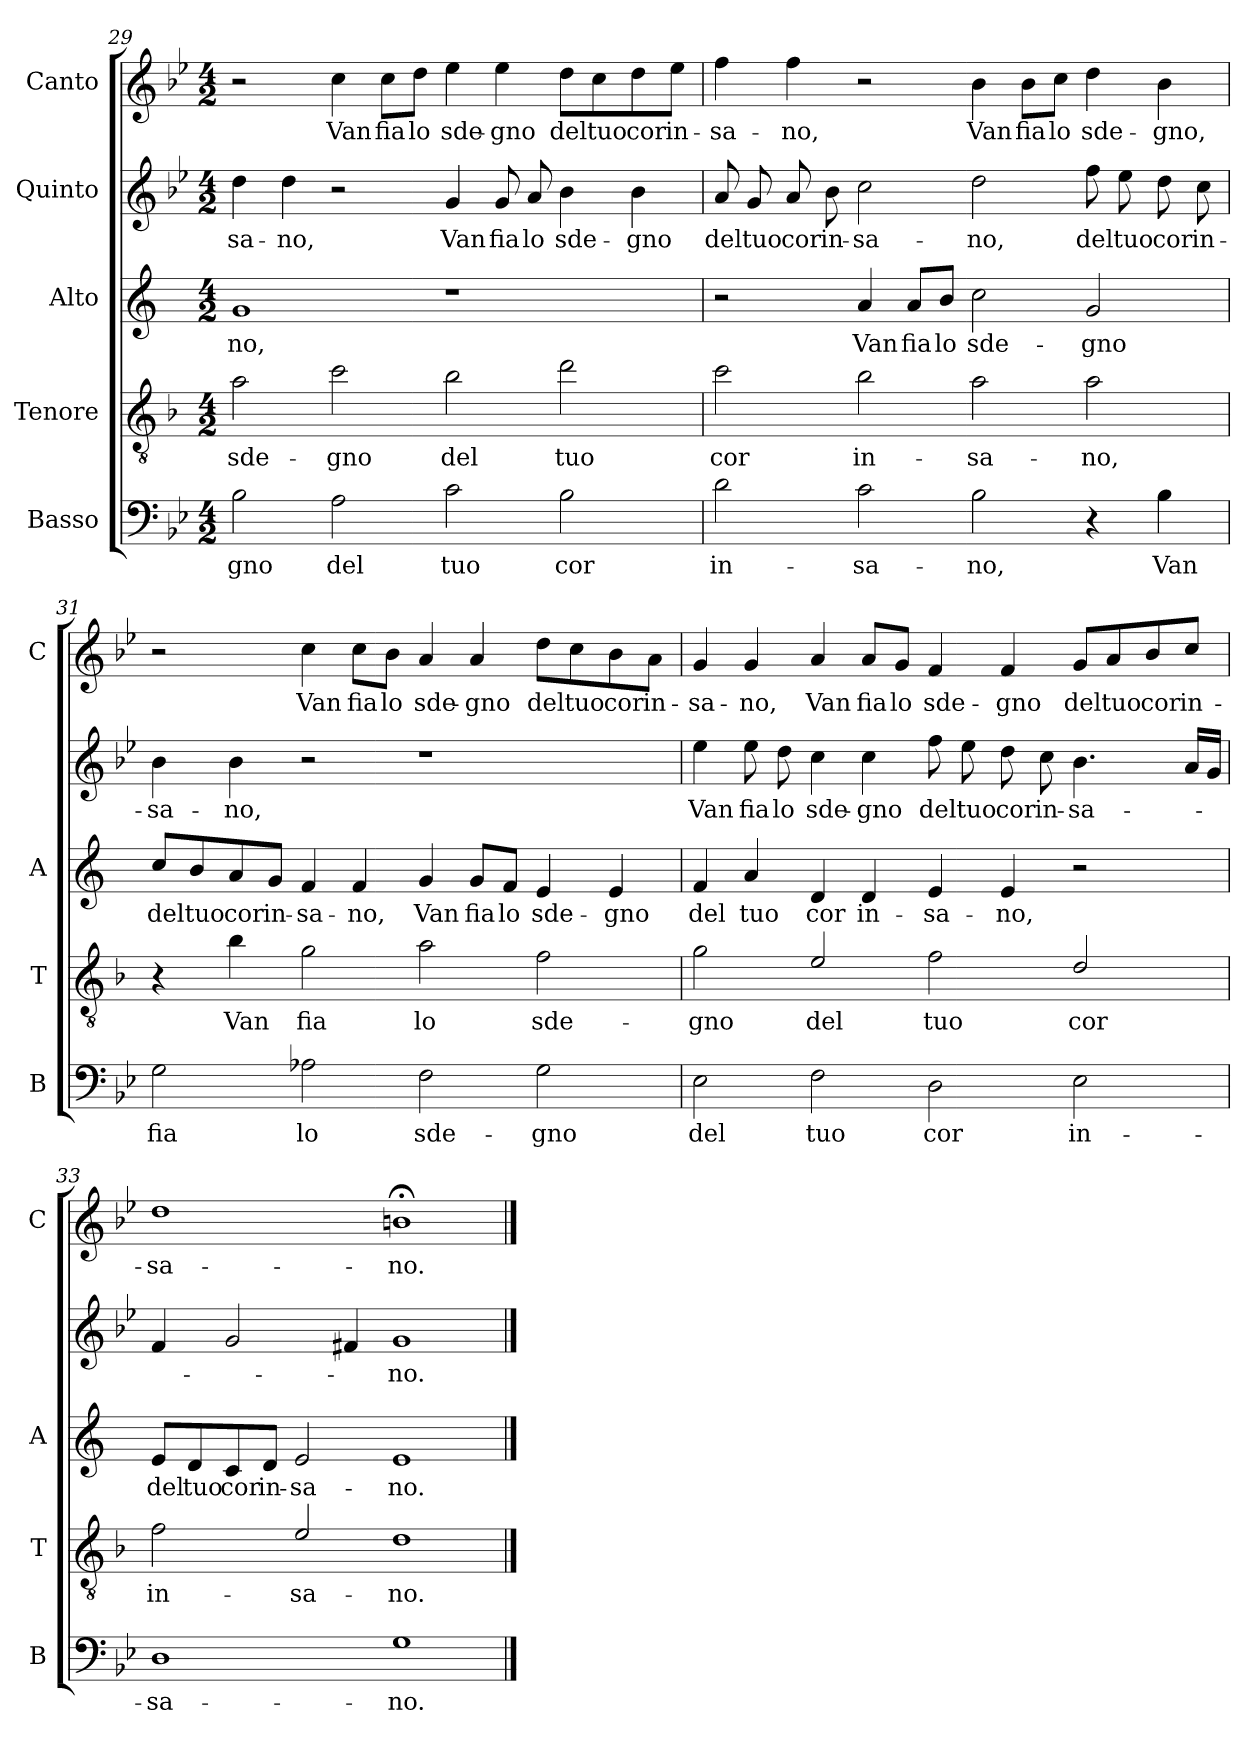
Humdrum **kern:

**kern	**text	**kern	**text	**kern	**text	**kern	**text	**kern	**text
*part5	*part5	*part4	*part4	*part3	*part3	*part2	*part2	*part1	*part1
*staff5	*staff5	*staff4	*staff4	*staff3	*staff3	*staff2	*staff2	*staff1	*staff1
*I"Basso	*	*I"Tenore	*	*I"Alto	*	*I"Quinto	*	*I"Canto	*
*I'B	*	*I'T	*	*I'A	*	*	*	*I'C	*
*clefF4	*	*clefGv2	*	*clefG2	*	*clefG2	*	*clefG2	*
*	*	*ITrd4c7	*	*ITrd1c2	*	*	*	*	*
*k[b-e-]	*	*k[b-e-]	*	*k[b-e-]	*	*k[b-e-]	*	*k[b-e-]	*
*B-:	*	*B-:	*	*B-:	*	*B-:	*	*B-:	*
*M4/2	*	*M4/2	*	*M4/2	*	*M4/2	*	*M4/2	*
=29	=29	=29	=29	=29	=29	=29	=29	=29	=29
!	!LO:LY:b	!	!LO:LY:b	!	!LO:LY:b	!	!LO:LY:b	!	!
2B-\	-gno	2d\	sde-	1f	-no,	4dd\	-sa-	2r	.
!	!	!	!	!	!	!	!LO:LY:b	!	!
.	.	.	.	.	.	4dd\	-no,	.	.
!	!LO:LY:b	!	!LO:LY:b	!	!	!	!	!	!LO:LY:b
2A\	del	2f\	-gno	.	.	2r	.	4cc\	Van
!	!	!	!	!	!	!	!	!	!LO:LY:b
.	.	.	.	.	.	.	.	8cc\L	fia
!	!	!	!	!	!	!	!	!	!LO:LY:b
.	.	.	.	.	.	.	.	8dd\J	lo
!	!LO:LY:b	!	!LO:LY:b	!	!	!	!LO:LY:b	!	!LO:LY:b
2c\	tuo	2e-\	del	1r	.	4g/	Van	4ee-\	sde-
!	!	!	!	!	!	!	!LO:LY:b	!	!LO:LY:b
.	.	.	.	.	.	8g/	fia	4ee-\	-gno
!	!	!	!	!	!	!	!LO:LY:b	!	!
.	.	.	.	.	.	8a/	lo	.	.
!	!LO:LY:b	!	!LO:LY:b	!	!	!	!LO:LY:b	!	!LO:LY:b
2B-\	cor	2g\	tuo	.	.	4b-\	sde-	8dd\L	del
!	!	!	!	!	!	!	!	!	!LO:LY:b
.	.	.	.	.	.	.	.	8cc\	tuo
!	!	!	!	!	!	!	!LO:LY:b	!	!LO:LY:b
.	.	.	.	.	.	4b-\	-gno	8dd\	cor
!	!	!	!	!	!	!	!	!	!LO:LY:b
.	.	.	.	.	.	.	.	8ee-\J	in-
!!LO:LB:g=z
=30	=30	=30	=30	=30	=30	=30	=30	=30	=30
!	!LO:LY:b	!	!LO:LY:b	!	!	!	!LO:LY:b	!	!LO:LY:b
2d\	in-	2f\	cor	2r	.	8a/	del	4ff\	-sa-
!	!	!	!	!	!	!	!LO:LY:b	!	!
.	.	.	.	.	.	8g/	tuo	.	.
!	!	!	!	!	!	!	!LO:LY:b	!	!LO:LY:b
.	.	.	.	.	.	8a/	cor	4ff\	-no,
!	!	!	!	!	!	!	!LO:LY:b	!	!
.	.	.	.	.	.	8b-\	in-	.	.
!	!LO:LY:b	!	!LO:LY:b	!	!LO:LY:b	!	!LO:LY:b	!	!
2c\	-sa-	2e-\	in-	4g/	Van	2cc\	-sa-	2r	.
!	!	!	!	!	!LO:LY:b	!	!	!	!
.	.	.	.	8g/L	fia	.	.	.	.
!	!	!	!	!	!LO:LY:b	!	!	!	!
.	.	.	.	8a/J	lo	.	.	.	.
!	!LO:LY:b	!	!LO:LY:b	!	!LO:LY:b	!	!LO:LY:b	!	!LO:LY:b
2B-\	-no,	2d\	-sa-	2b-\	sde-	2dd\	-no,	4b-\	Van
!	!	!	!	!	!	!	!	!	!LO:LY:b
.	.	.	.	.	.	.	.	8b-\L	fia
!	!	!	!	!	!	!	!	!	!LO:LY:b
.	.	.	.	.	.	.	.	8cc\J	lo
!	!	!	!LO:LY:b	!	!LO:LY:b	!	!LO:LY:b	!	!LO:LY:b
4r	.	2d\	-no,	2f/	-gno	8ff\	del	4dd\	sde-
!	!	!	!	!	!	!	!LO:LY:b	!	!
.	.	.	.	.	.	8ee-\	tuo	.	.
!	!LO:LY:b	!	!	!	!	!	!LO:LY:b	!	!LO:LY:b
4B-\	Van	.	.	.	.	8dd\	cor	4b-\	-gno,
!	!	!	!	!	!	!	!LO:LY:b	!	!
.	.	.	.	.	.	8cc\	in-	.	.
=31	=31	=31	=31	=31	=31	=31	=31	=31	=31
!	!LO:LY:b	!	!	!	!LO:LY:b	!	!LO:LY:b	!	!
2G\	fia	4r	.	8b-/L	del	4b-\	-sa-	2r	.
!	!	!	!	!	!LO:LY:b	!	!	!	!
.	.	.	.	8a/	tuo	.	.	.	.
!	!	!	!LO:LY:b	!	!LO:LY:b	!	!LO:LY:b	!	!
.	.	4e-\	Van	8g/	cor	4b-\	-no,	.	.
!	!	!	!	!	!LO:LY:b	!	!	!	!
.	.	.	.	8f/J	in-	.	.	.	.
!	!LO:LY:b	!	!LO:LY:b	!	!LO:LY:b	!	!	!	!LO:LY:b
2A-X\	lo	2c\	fia	4e-/	-sa-	2r	.	4cc\	Van
!	!	!	!	!	!LO:LY:b	!	!	!	!LO:LY:b
.	.	.	.	4e-/	-no,	.	.	8cc\L	fia
!	!	!	!	!	!	!	!	!	!LO:LY:b
.	.	.	.	.	.	.	.	8b-\J	lo
!	!LO:LY:b	!	!LO:LY:b	!	!LO:LY:b	!	!	!	!LO:LY:b
2F\	sde-	2d\	lo	4f/	Van	1r	.	4a/	sde-
!	!	!	!	!	!LO:LY:b	!	!	!	!LO:LY:b
.	.	.	.	8f/L	fia	.	.	4a/	-gno
!	!	!	!	!	!LO:LY:b	!	!	!	!
.	.	.	.	8e-/J	lo	.	.	.	.
!	!LO:LY:b	!	!LO:LY:b	!	!LO:LY:b	!	!	!	!LO:LY:b
2G\	-gno	2B-\	sde-	4d/	sde-	.	.	8dd\L	del
!	!	!	!	!	!	!	!	!	!LO:LY:b
.	.	.	.	.	.	.	.	8cc\	tuo
!	!	!	!	!	!LO:LY:b	!	!	!	!LO:LY:b
.	.	.	.	4d/	-gno	.	.	8b-\	cor
!	!	!	!	!	!	!	!	!	!LO:LY:b
.	.	.	.	.	.	.	.	8a\J	in-
!!LO:LB:g=z
=32	=32	=32	=32	=32	=32	=32	=32	=32	=32
!	!LO:LY:b	!	!LO:LY:b	!	!LO:LY:b	!	!LO:LY:b	!	!LO:LY:b
2E-\	del	2c\	-gno	4e-/	del	4ee-\	Van	4g/	-sa-
!	!	!	!	!	!LO:LY:b	!	!LO:LY:b	!	!LO:LY:b
.	.	.	.	4g/	tuo	8ee-\	fia	4g/	-no,
!	!	!	!	!	!	!	!LO:LY:b	!	!
.	.	.	.	.	.	8dd\	lo	.	.
!	!LO:LY:b	!	!LO:LY:b	!	!LO:LY:b	!	!LO:LY:b	!	!LO:LY:b
2F\	tuo	2A/	del	4c/	cor	4cc\	sde-	4a/	Van
!	!	!	!	!	!LO:LY:b	!	!LO:LY:b	!	!LO:LY:b
.	.	.	.	4c/	in-	4cc\	-gno	8a/L	fia
!	!	!	!	!	!	!	!	!	!LO:LY:b
.	.	.	.	.	.	.	.	8g/J	lo
!	!LO:LY:b	!	!LO:LY:b	!	!LO:LY:b	!	!LO:LY:b	!	!LO:LY:b
2D\	cor	2B-\	tuo	4d/	-sa-	8ff\	del	4f/	sde-
!	!	!	!	!	!	!	!LO:LY:b	!	!
.	.	.	.	.	.	8ee-\	tuo	.	.
!	!	!	!	!	!LO:LY:b	!	!LO:LY:b	!	!LO:LY:b
.	.	.	.	4d/	-no,	8dd\	cor	4f/	-gno
!	!	!	!	!	!	!	!LO:LY:b	!	!
.	.	.	.	.	.	8cc\	in-	.	.
!	!LO:LY:b	!	!LO:LY:b	!	!	!	!LO:LY:b	!	!LO:LY:b
2E-\	in-	2G/	cor	2r	.	4.b-\	-sa-	8g/L	del
!	!	!	!	!	!	!	!	!	!LO:LY:b
.	.	.	.	.	.	.	.	8a/	tuo
!	!	!	!	!	!	!	!	!	!LO:LY:b
.	.	.	.	.	.	.	.	8b-/	cor
!	!	!	!	!	!	!	!	!	!LO:LY:b
.	.	.	.	.	.	16a/LL	.	8cc/J	in-
.	.	.	.	.	.	16g/JJ	.	.	.
=33	=33	=33	=33	=33	=33	=33	=33	=33	=33
!	!LO:LY:b	!	!LO:LY:b	!	!LO:LY:b	!	!	!	!LO:LY:b
1D	-sa-	2B-\	in-	8d/L	del	4f/	.	1dd	-sa-
!	!	!	!	!	!LO:LY:b	!	!	!	!
.	.	.	.	8c/	tuo	.	.	.	.
!	!	!	!	!	!LO:LY:b	!	!	!	!
.	.	.	.	8B-/	cor	2g/	.	.	.
!	!	!	!	!	!LO:LY:b	!	!	!	!
.	.	.	.	8c/J	in-	.	.	.	.
!	!	!	!LO:LY:b	!	!LO:LY:b	!	!	!	!
.	.	2A/	-sa-	2d/	-sa-	.	.	.	.
.	.	.	.	.	.	4f#X/	.	.	.
!	!LO:LY:b	!	!LO:LY:b	!	!LO:LY:b	!	!LO:LY:b	!	!LO:LY:b
1G	-no.	1G	-no.	1d	-no.	1g	-no.	1bn;<	-no.
==	==	==	==	==	==	==	==	==	==
*-	*-	*-	*-	*-	*-	*-	*-	*-	*-
